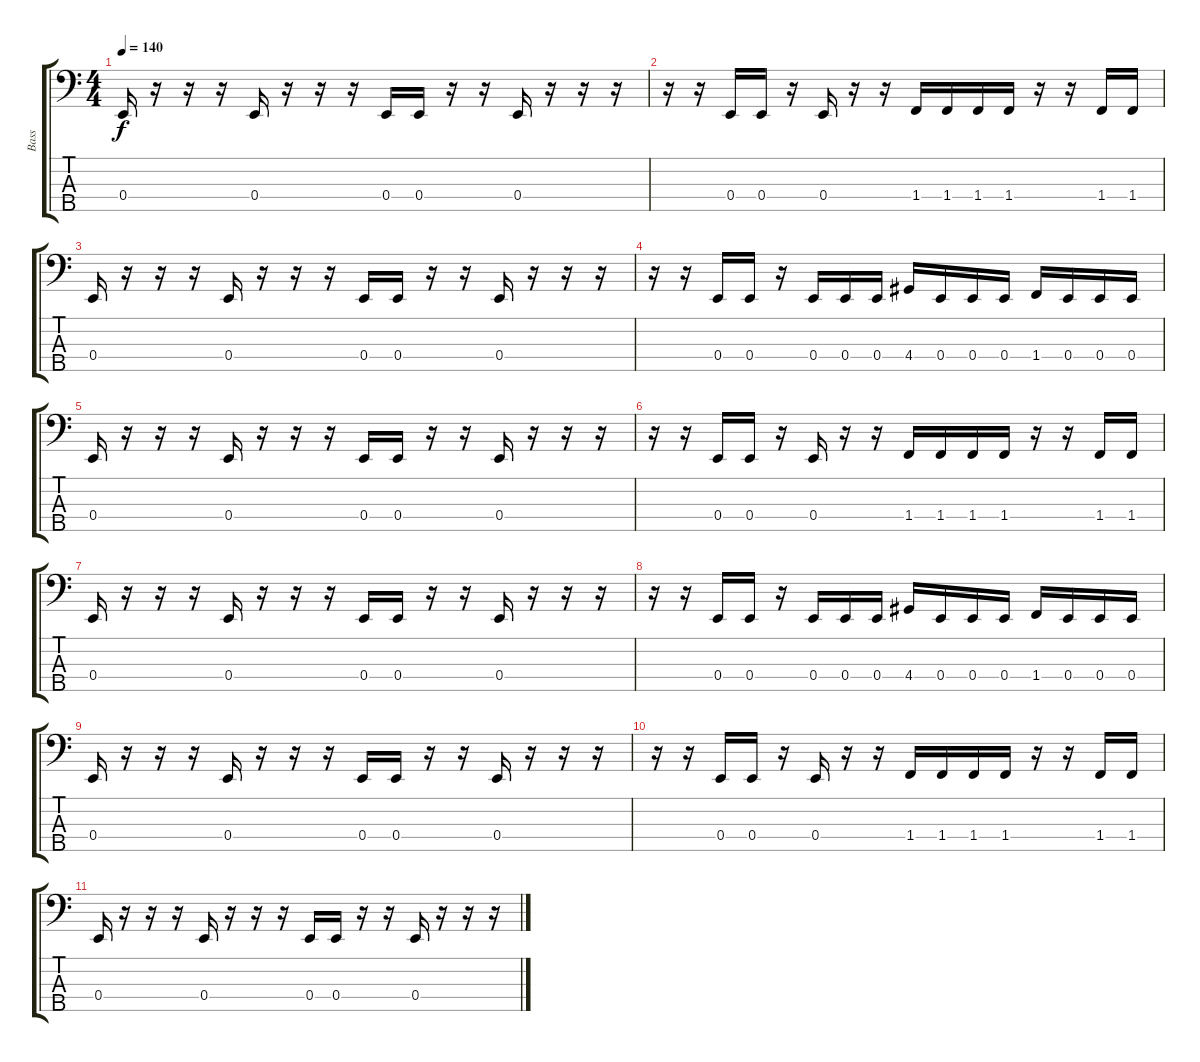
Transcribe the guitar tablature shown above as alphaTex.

\track ("Bass" "Bass") {instrument electricbassfinger}
\staff {score tabs}
\tuning (G2 D2 A1 E1 B0) {hide}
\ts (4 4)
\tempo 140
\clef f4
\ks c
0.4.16{dy f} r.16 r.16 r.16 0.4.16 r.16 r.16 r.16 0.4.16 0.4.16 r.16 r.16 0.4.16 r.16 r.16 r.16 |
r.16 r.16 0.4.16 0.4.16 r.16 0.4.16 r.16 r.16 1.4.16 1.4.16 1.4.16 1.4.16 r.16 r.16 1.4.16 1.4.16 |
0.4.16 r.16 r.16 r.16 0.4.16 r.16 r.16 r.16 0.4.16 0.4.16 r.16 r.16 0.4.16 r.16 r.16 r.16 |
r.16 r.16 0.4.16 0.4.16 r.16 0.4.16 0.4.16 0.4.16 4.4.16 0.4.16 0.4.16 0.4.16 1.4.16 0.4.16 0.4.16 0.4.16 |
0.4.16 r.16 r.16 r.16 0.4.16 r.16 r.16 r.16 0.4.16 0.4.16 r.16 r.16 0.4.16 r.16 r.16 r.16 |
r.16 r.16 0.4.16 0.4.16 r.16 0.4.16 r.16 r.16 1.4.16 1.4.16 1.4.16 1.4.16 r.16 r.16 1.4.16 1.4.16 |
0.4.16 r.16 r.16 r.16 0.4.16 r.16 r.16 r.16 0.4.16 0.4.16 r.16 r.16 0.4.16 r.16 r.16 r.16 |
r.16 r.16 0.4.16 0.4.16 r.16 0.4.16 0.4.16 0.4.16 4.4.16 0.4.16 0.4.16 0.4.16 1.4.16 0.4.16 0.4.16 0.4.16 |
0.4.16 r.16 r.16 r.16 0.4.16 r.16 r.16 r.16 0.4.16 0.4.16 r.16 r.16 0.4.16 r.16 r.16 r.16 |
r.16 r.16 0.4.16 0.4.16 r.16 0.4.16 r.16 r.16 1.4.16 1.4.16 1.4.16 1.4.16 r.16 r.16 1.4.16 1.4.16 |
0.4.16 r.16 r.16 r.16 0.4.16 r.16 r.16 r.16 0.4.16 0.4.16 r.16 r.16 0.4.16 r.16 r.16 r.16
